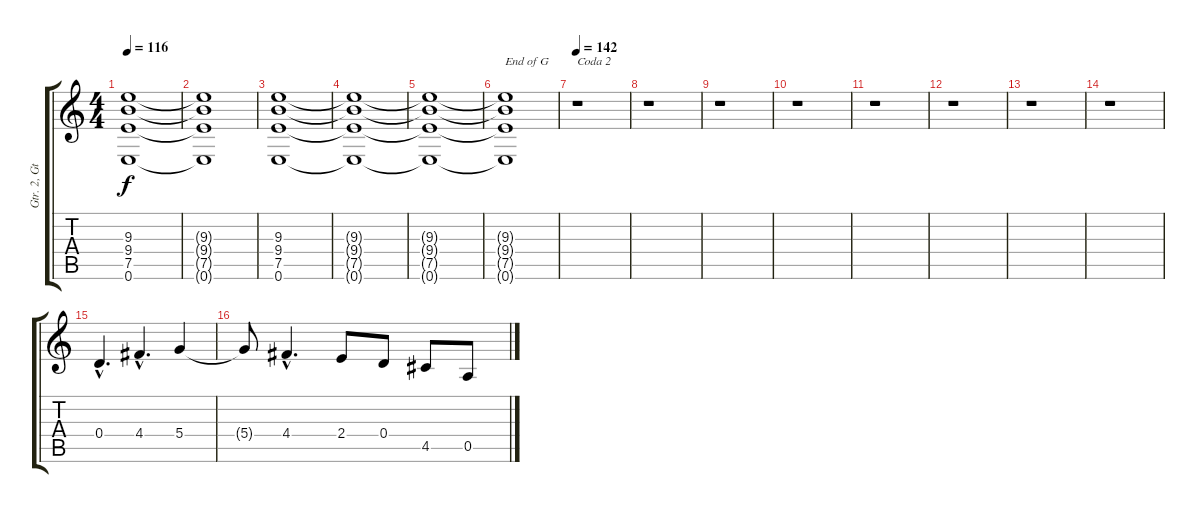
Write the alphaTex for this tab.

\track ("Gtr. 2, Gtr.5" "Gtr. 2, Gt") {instrument overdrivenguitar}
\staff {score tabs}
\tuning (E4 B3 G3 D3 A2 E2) {hide}
\ts (4 4)
\tempo 116
\clef g2
\ks c
(9.3{t} 9.4{t} 7.5{t} 0.6{t}).1{dy f} |
(9.3{t} 9.4{t} 7.5{t} 0.6{t}).1 |
(9.3 9.4 7.5 0.6).1 |
(9.3{t} 9.4{t} 7.5{t} 0.6{t}).1 |
(9.3{t} 9.4{t} 7.5{t} 0.6{t}).1 |
(9.3{t} 9.4{t} 7.5{t} 0.6{t}).1{txt "End of G"} |
\tempo 142
r.1{txt "Coda 2"} |
r.1 |
r.1 |
r.1 |
r.1 |
r.1 |
r.1 |
r.1 |
0.4{hac}.4{d} 4.4{hac}.4{d} 5.4.4 |
5.4{t}.8 4.4{hac}.4{d} 2.4.8 0.4.8 4.5.8 0.5.8
